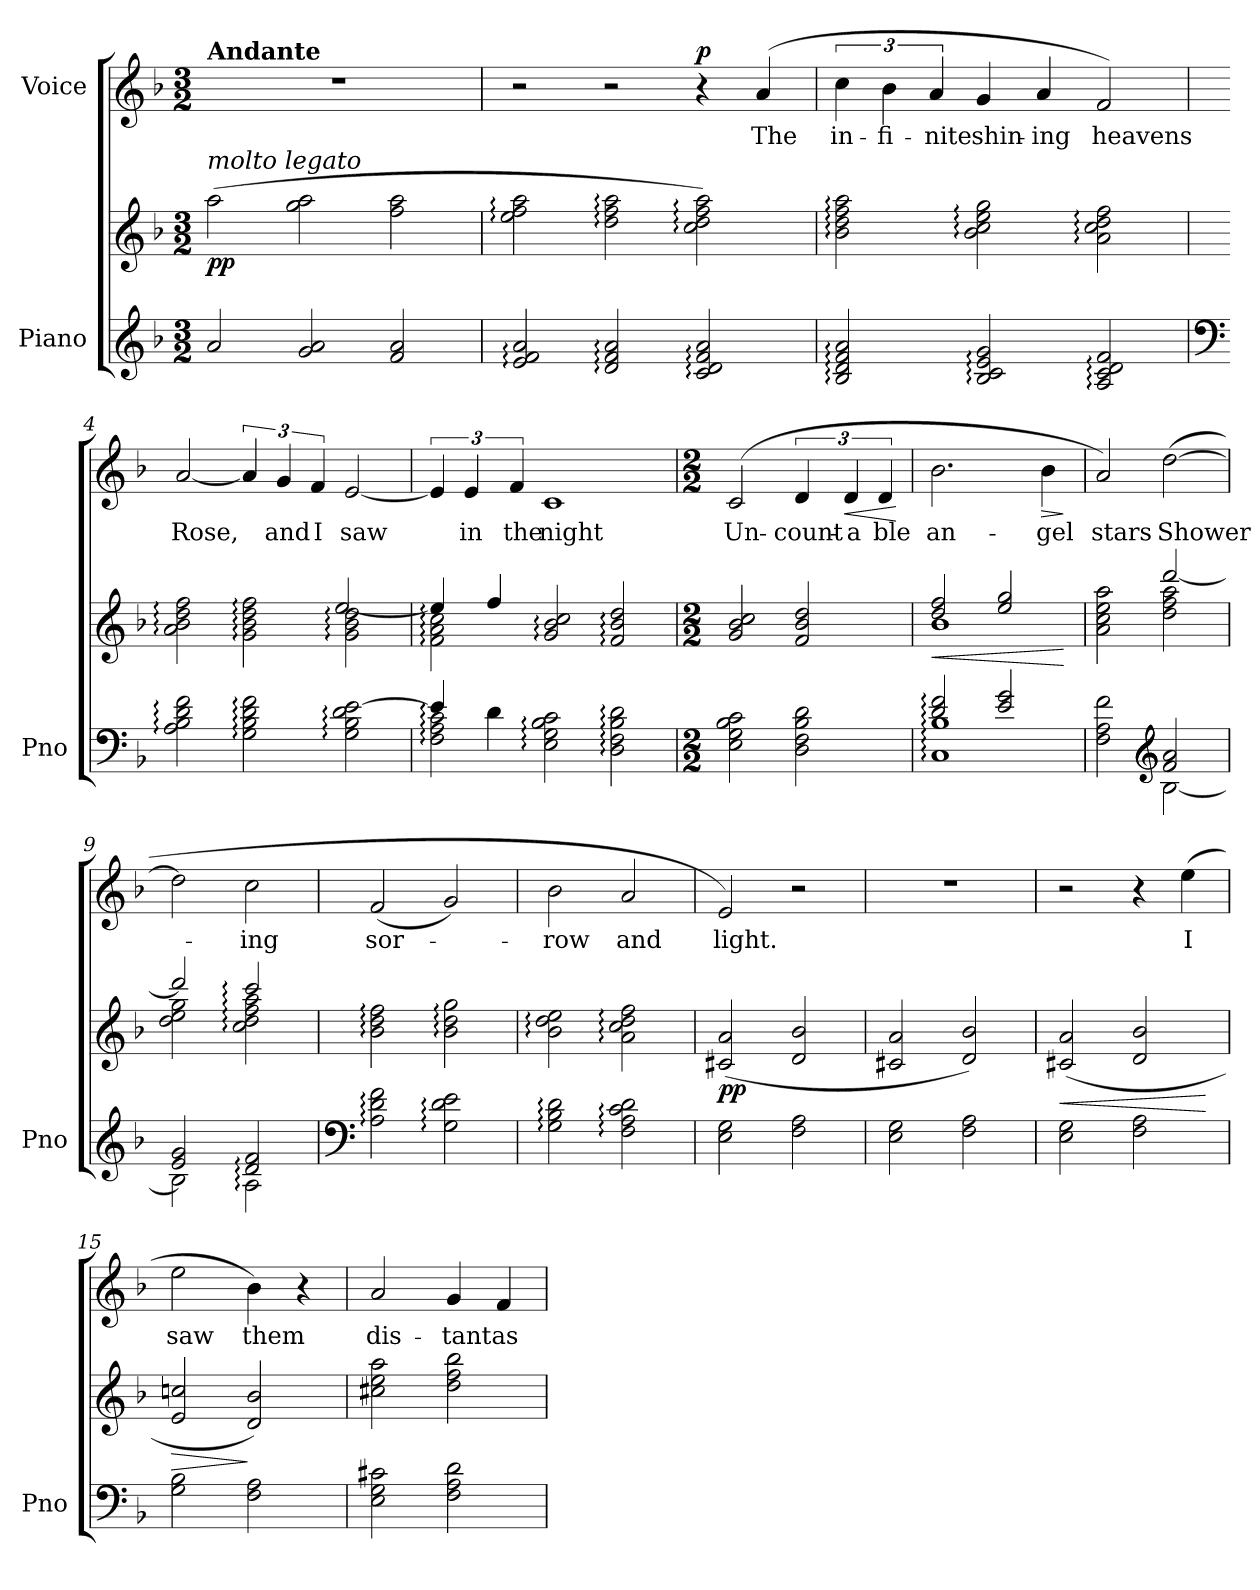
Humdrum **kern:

**kern	**kern	**dynam	**kern	**text	**dynam
*part2	*part2	*part2	*part1	*part1	*part1
*staff3	*staff2	*staff2/3	*staff1	*staff1	*staff1
*I"Piano	*	*	*I"Voice	*	*
*I'Pno	*	*	*	*	*
*clefG2	*clefG2	*	*clefG2	*	*
*k[b-]	*k[b-]	*	*k[b-]	*	*
*M3/2	*M3/2	*	*M3/2	*	*
=1	=1	=1	=1	=1	=1
!	!	!	!LO:TX:a:B:t=Andante	!	!
!	!LO:TX:a:i:t=molto legato	!	!	!	!
!	!	!LO:DY:b	!	!	!
2a/	(>2aa\	pp	1.r	.	.
2g/ 2a/	2gg\ 2aa\	.	.	.	.
2f/ 2a/	2ff\ 2aa\	.	.	.	.
=2	=2	=2	=2	=2	=2
2e/: 2f/: 2a/:	2ee\: 2ff\: 2aa\:	.	2r	.	.
2d/: 2f/: 2a/:	2dd\: 2ff\: 2aa\:	.	2r	.	.
!	!	!	!	!	!LO:DY:a
2c/: 2d/: 2f/: 2a/:	2cc\: 2dd\: 2ff\: 2aa\:)	.	4r	.	p
!	!	!	!	!LO:LY:b	!
.	.	.	(>4a/	The	.
=3	=3	=3	=3	=3	=3
!	!	!	!	!LO:LY:b	!
2B-/: 2d/: 2f/: 2a/:	2b-\: 2dd\: 2ff\: 2aa\:	.	6cc\	in-	.
!	!	!	!	!LO:LY:b	!
.	.	.	6b-\	-fi-	.
!	!	!	!	!LO:LY:b	!
.	.	.	6a/	-nite	.
!	!	!	!	!LO:LY:b	!
2B-/: 2c/: 2e/: 2g/:	2b-\: 2cc\: 2ee\: 2gg\:	.	4g/	shin-	.
!	!	!	!	!LO:LY:b	!
.	.	.	4a/	-ing	.
!	!	!	!	!LO:LY:b	!
2A/: 2c/: 2d/: 2f/:	2a\: 2cc\: 2dd\: 2ff\:	.	2f/)	heavens	.
=4	=4	=4	=4	=4	=4
*clefF4	*	*	*	*	*
*	*^	*	*	*	*
!	!	!	!	!	!LO:LY:b	!
2A\: 2B-\: 2d\: 2f\:	2a\: 2b-\: 2dd\: 2ff\:	1ryy	.	[2a/	Rose,	.
2G\: 2B-\: 2d\: 2f\:	2g\: 2b-\: 2dd\: 2ff\:	.	.	6a/]	.	.
!	!	!	!	!	!LO:LY:b	!
.	.	.	.	6g/	and	.
!	!	!	!	!	!LO:LY:b	!
.	.	.	.	6f/	I	.
!	!	!	!	!	!LO:LY:b	!
2G\: 2B-\: 2d\: [2e\:	2g\: 2b-\: 2dd\:	[2ee:/	.	[2e/	saw	.
!!LO:LB:g=z
=5	=5	=5	=5	=5	=5	=5
*^	*	*	*	*	*	*
2F\: 2A\: 2c\:	4e:/]	2f\: 2a\: 2cc\:	4ee:/]	.	6e/]	.	.
!	!	!	!	!	!	!LO:LY:b	!
.	.	.	.	.	6e/	in	.
.	4d\	.	4ff/	.	.	.	.
!	!	!	!	!	!	!LO:LY:b	!
.	.	.	.	.	6f/	the	.
!	!	!	!	!	!	!LO:LY:b	!
2E\: 2G\: 2B-\: 2c\:	1ryy	2g/: 2b-/: 2cc/:	1ryy	.	1c	night	.
2D\: 2F\: 2B-\: 2d\:	.	2f/: 2b-/: 2dd/:	.	.	.	.	.
*v	*v	*	*	*	*	*	*
*	*v	*v	*	*	*	*
=6	=6	=6	=6	=6	=6
*M2/2	*M2/2	*	*M2/2	*	*
!	!	!	!	!LO:LY:b	!
2E\ 2G\ 2B-\ 2c\	2g/ 2b-/ 2cc/	.	(>2c/	Un-	.
!	!	!	!	!LO:LY:b	!
2D\ 2F\ 2B-\ 2d\	2f/ 2b-/ 2dd/	.	6d/	-count-	.
!	!	!	!	!LO:LY:b	!LO:HP:b
.	.	.	6d/	-a	<
!	!	!	!	!LO:LY:b	!
.	.	.	6d/	ble	.
.	.	.	.	.	[
=7	=7	=7	=7	=7	=7
*^	*	*	*	*	*
!	!	!	!LO:HP:b	!	!LO:LY:b	!
*	*	*^	*	*	*	*
2d/: 2f/:	1C: 1B-:	2dd/ 2ff/	1b-	<	2.b-\	an-	.
2e/ 2g/	.	2ee/ 2gg/	.	.	.	.	.
!	!	!	!	!	!	!LO:LY:b	!LO:HP:b
.	.	.	.	.	4b-\	-gel	>
*v	*v	*	*	*	*	*	*
*	*v	*v	*	*	*	*
.	.	[	.	.	]
=8	=8	=8	=8	=8	=8
*^	*^	*	*	*	*
!	!	!	!	!	!	!LO:LY:b	!
2F\ 2A\ 2f\	2ryy	2a\ 2cc\ 2ee\ 2aa\	2ryy	.	2a/)	stars	.
*clefG2	*	*	*	*	*	*	*
!	!	!	!	!	!	!LO:LY:b	!
2f/ 2a/	[2B-\	2dd\ 2ff\ 2aa\	[2ddd/	.	(>[2dd\	Shower-	.
!!LO:LB:g=z
=9	=9	=9	=9	=9	=9	=9	=9
2e/ 2g/	2B-\]	2dd\ 2ee\ 2gg\	2ddd/]	.	2dd\]	.	.
!	!	!	!	!	!	!LO:LY:b	!
2d/: 2f/:	2A:\	2cc\: 2dd\: 2ff\: 2aa\:	2ccc:/	.	2cc\	-ing	.
*v	*v	*	*	*	*	*	*
*	*v	*v	*	*	*	*
=10	=10	=10	=10	=10	=10
*clefF4	*	*	*	*	*
*^	*^	*	*	*	*
!	!	!	!	!	!	!LO:LY:b	!
*v	*v	*	*	*	*	*	*
*	*v	*v	*	*	*	*
2A\: 2d\: 2f\:	2b-\: 2dd\: 2ff\:	.	(<2f/	sor-	.
2G\: 2d\: 2e\:	2b-\: 2dd\: 2gg\:	.	2g/)	.	.
=11	=11	=11	=11	=11	=11
!	!	!	!	!LO:LY:b	!
2G\: 2B-\: 2d\:	2b-\: 2dd\: 2ee\:	.	2b-\	-row	.
!	!	!	!	!LO:LY:b	!
2F\: 2A\: 2c\: 2d\:	2a\: 2cc\: 2dd\: 2ff\:	.	2a/	and	.
=12	=12	=12	=12	=12	=12
!	!	!LO:DY:b	!	!LO:LY:b	!
2E\ 2G\	(>2c#X/ 2a/	pp	2e/)	light.	.
2F\ 2A\	2d/ 2b-/	.	2r	.	.
=13	=13	=13	=13	=13	=13
2E\ 2G\	2c#X/ 2a/	.	1r	.	.
2F\ 2A\	2d/ 2b-/)	.	.	.	.
!!LO:PB:g=z
=14	=14	=14	=14	=14	=14
!	!	!LO:HP:b	!	!	!
2E\ 2G\	(>2c#X/ 2a/	<	2r	.	.
2F\ 2A\	2d/ 2b-/	.	4r	.	.
!	!	!	!	!LO:LY:b	!
.	.	.	(>4ee\	I	.
.	.	[	.	.	.
=15	=15	=15	=15	=15	=15
!	!	!LO:HP:b	!	!LO:LY:b	!
2G\ 2B-\	2e/ 2ccn/	>	2ee\	saw	.
!	!	!	!	!LO:LY:b	!
2F\ 2A\	2d/ 2b-/)	]	4b-\)	them	.
.	.	.	4r	.	.
=16	=16	=16	=16	=16	=16
!	!	!	!	!LO:LY:b	!
2E\ 2G\ 2c#X\	2cc#X\ 2ee\ 2aa\	.	2a/	dis-	.
!	!	!	!	!LO:LY:b	!
2F\ 2A\ 2d\	2dd\ 2ff\ 2bb-\	.	4g/	-tant	.
!	!	!	!	!LO:LY:b	!
.	.	.	4f/	as	.
=	=	=	=	=	=
*-	*-	*-	*-	*-	*-
